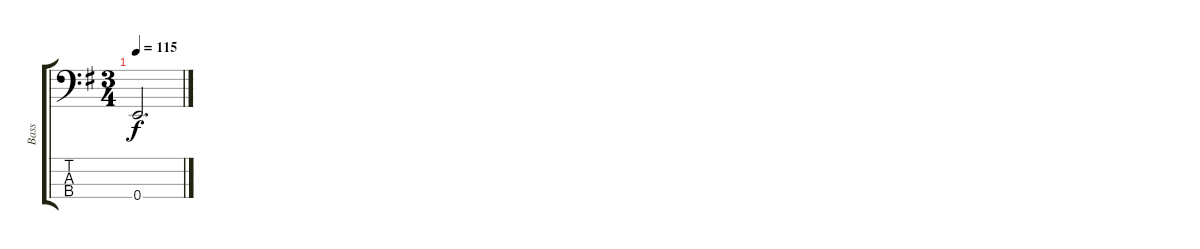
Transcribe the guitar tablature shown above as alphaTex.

\track ("Bass" "Bass") {instrument electricbassfinger}
\staff {score tabs}
\tuning (G2 D2 A1 E1) {hide}
\ts (3 4)
\tempo 115
\clef f4
\ks eminor
0.4{t}.2{d dy f}
